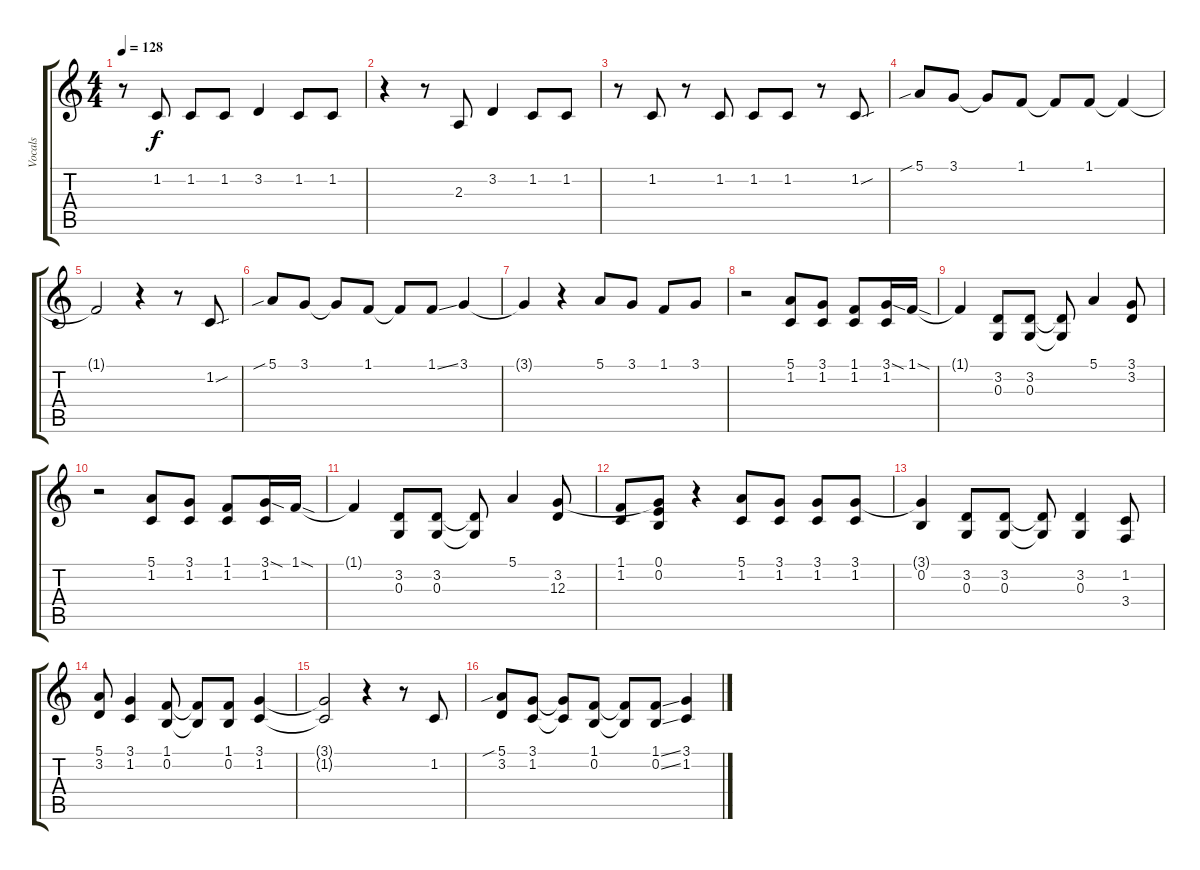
\track ("Vocals" "Vocals") {instrument lead2sawtooth}
\staff {score tabs}
\tuning (E4 B3 G3 D3 A2 E2) {hide}
\ts (4 4)
\tempo 128
\clef g2
\ks c
r.8{dy f} 1.2.8 1.2.8 1.2.8 3.2.4 1.2.8 1.2.8 |
r.4 r.8 2.3.8 3.2.4 1.2.8 1.2.8 |
r.8 1.2.8 r.8 1.2.8 1.2.8 1.2.8 r.8 1.2{sou}.8 |
5.1{sib}.8 3.1.8 3.1{t}.8 1.1.8 1.1{t}.8 1.1.8 1.1{t}.4 |
1.1{t}.2 r.4 r.8 1.2{sou}.8 |
5.1{sib}.8 3.1.8 3.1{t}.8 1.1.8 1.1{t}.8 1.1{ss}.8 3.1.4 |
3.1{t}.4 r.4 5.1.8 3.1.8 1.1.8 3.1.8 |
r.2 (5.1 1.2).8 (3.1 1.2).8 (1.1 1.2).8 (3.1{sod} 1.2).16 1.1{sod}.16 |
1.1{t}.4 (3.2 0.3).8 (3.2 0.3).8 (3.2{t} 0.3{t}).8 5.1.4 (3.1 3.2).8 |
r.2 (5.1 1.2).8 (3.1 1.2).8 (1.1 1.2).8 (3.1{sod} 1.2).16 1.1{sod}.16 |
1.1{t}.4 (3.2 0.3).8 (3.2 0.3).8 (3.2{t} 0.3{t}).8 5.1.4 (3.2 12.3).8 |
(1.1 1.2).8 (0.1 0.2 12.3{t}).8 r.4 (5.1 1.2).8 (3.1 1.2).8 (3.1 1.2).8 (3.1 1.2).8 |
(3.1{t} 0.2).4 (3.2 0.3).8 (3.2 0.3).8 (3.2{t} 0.3{t}).8 (3.2 0.3).4 (1.2 3.4).8 |
(5.1 3.2).8 (3.1 1.2).4 (1.1 0.2).8 (1.1{t} 0.2{t}).8 (1.1 0.2).8 (3.1 1.2).4 |
(3.1{t} 1.2{t}).2 r.4 r.8 1.2.8 |
(5.1{sib} 3.2).8 (3.1 1.2).8 (3.1{t} 1.2{t}).8 (1.1 0.2).8 (1.1{t} 0.2{t}).8 (1.1{ss} 0.2{ss}).8 (3.1 1.2).4
